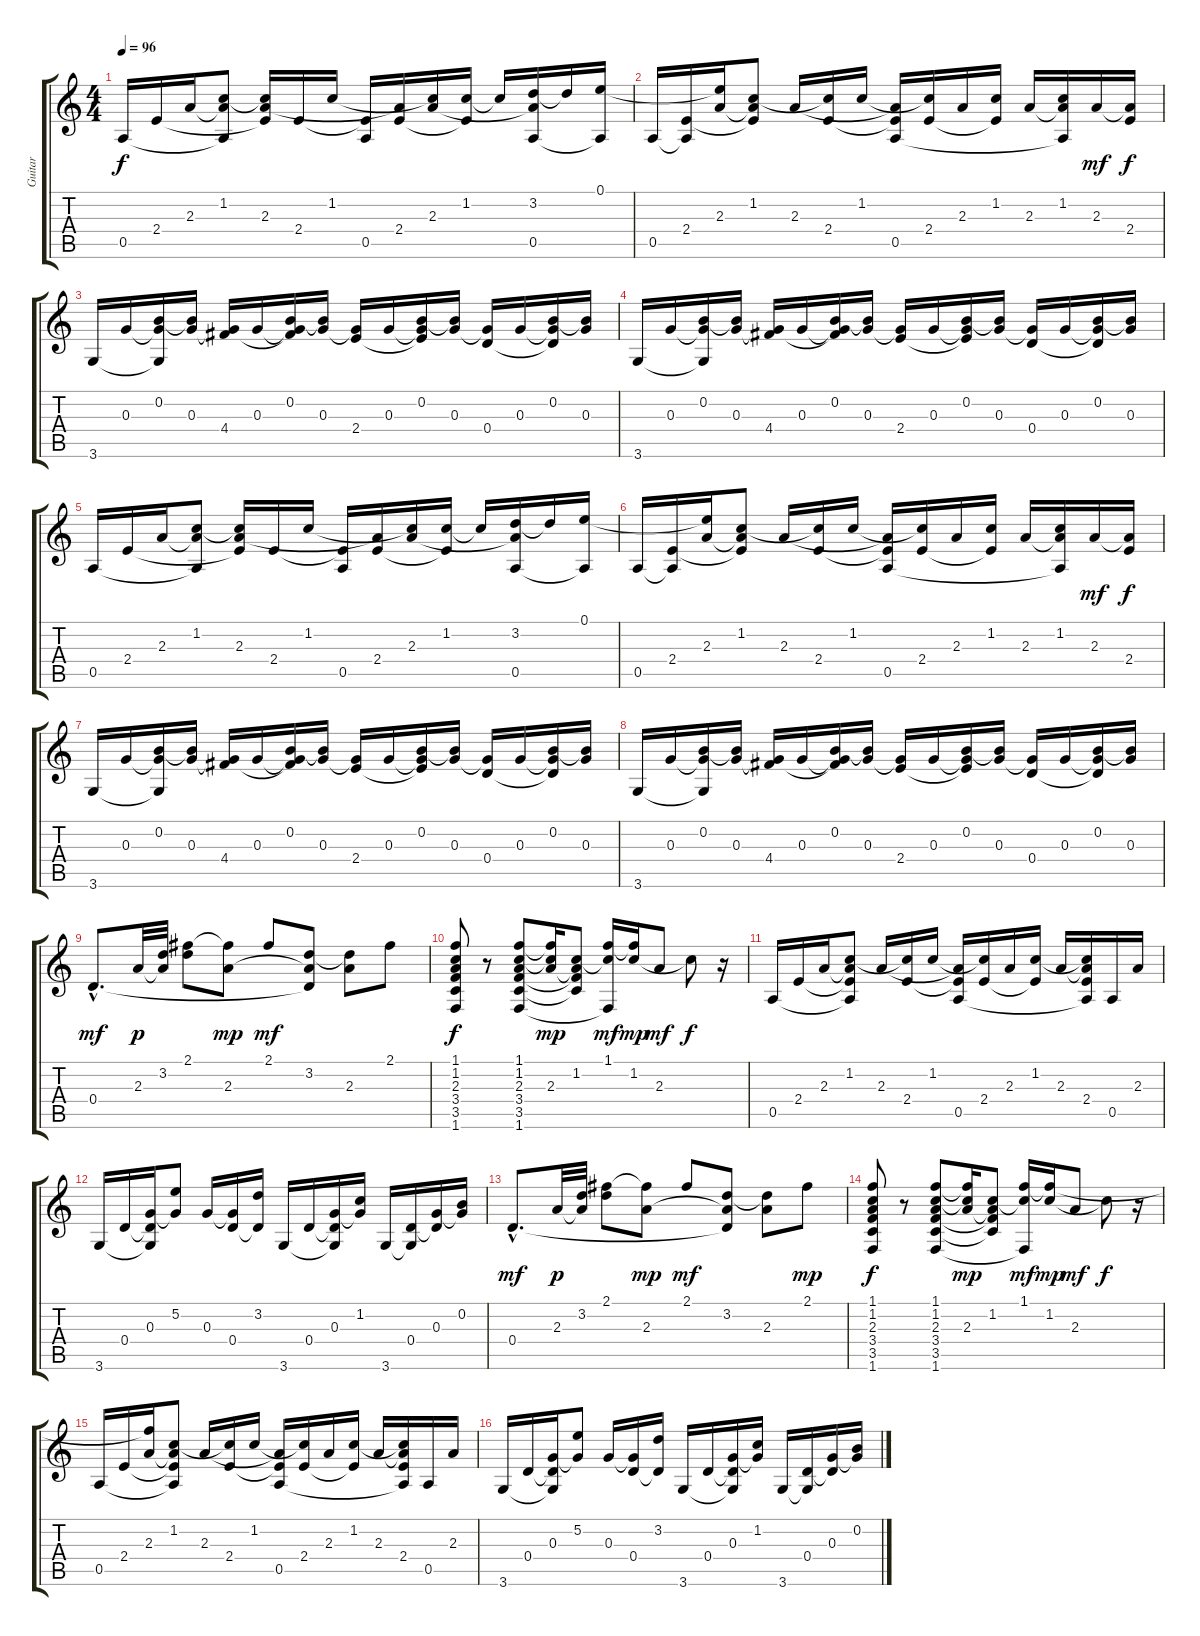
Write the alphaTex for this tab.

\track ("Guitar" "Guitar") {instrument acousticguitarnylon}
\staff {score tabs}
\tuning (E4 B3 G3 D3 A2 E2) {hide}
\ts (4 4)
\tempo 96
\clef g2
\ks c
0.5.16{dy f instrument acousticguitarnylon} 2.4.16 2.3.16 (1.2 2.3{t} 0.5{t}).8 (1.2{t} 2.3 2.4{t}).16 2.4.16 1.2.16 (2.4{t} 0.5).16 (2.3{t} 2.4).16 (1.2{t} 2.3).16 (1.2 2.4{t}).16 1.2{t}.16 (3.2 2.3{t} 0.5).16 3.2{t}.16 (0.1 0.5{t}).16 |
0.5.16 (2.4 0.5{t}).16 (0.1{t} 2.3).16 (1.2 2.3{t} 2.4{t}).8 2.3.16 (1.2{t} 2.4).16 1.2.16 (2.3{t} 2.4{t} 0.5).16 (1.2{t} 2.4).16 2.3.16 (1.2 2.4{t}).16 2.3.16 (1.2 2.3{t} 0.5{t}).16 2.3.16{dy mf} (2.3{t} 2.4).16{dy f} |
3.6.16 0.3.16 (0.2 0.3{t} 3.6{t}).16 (0.2{t} 0.3).16 (0.3{t} 4.4).16 0.3.16 (0.2 0.3{t} 4.4{t}).16 (0.2{t} 0.3).16 (0.3{t} 2.4).16 0.3.16 (0.2 0.3{t} 2.4{t}).16 (0.2{t} 0.3).16 (0.3{t} 0.4).16 0.3.16 (0.2 0.3{t} 0.4{t}).16 (0.2{t} 0.3).16 |
3.6.16 0.3.16 (0.2 0.3{t} 3.6{t}).16 (0.2{t} 0.3).16 (0.3{t} 4.4).16 0.3.16 (0.2 0.3{t} 4.4{t}).16 (0.2{t} 0.3).16 (0.3{t} 2.4).16 0.3.16 (0.2 0.3{t} 2.4{t}).16 (0.2{t} 0.3).16 (0.3{t} 0.4).16 0.3.16 (0.2 0.3{t} 0.4{t}).16 (0.2{t} 0.3).16 |
0.5.16 2.4.16 2.3.16 (1.2 2.3{t} 0.5{t}).8 (1.2{t} 2.3 2.4{t}).16 2.4.16 1.2.16 (2.4{t} 0.5).16 (2.3{t} 2.4).16 (1.2{t} 2.3).16 (1.2 2.4{t}).16 1.2{t}.16 (3.2 2.3{t} 0.5).16 3.2{t}.16 (0.1 0.5{t}).16 |
0.5.16 (2.4 0.5{t}).16 (0.1{t} 2.3).16 (1.2 2.3{t} 2.4{t}).8 2.3.16 (1.2{t} 2.4).16 1.2.16 (2.3{t} 2.4{t} 0.5).16 (1.2{t} 2.4).16 2.3.16 (1.2 2.4{t}).16 2.3.16 (1.2 2.3{t} 0.5{t}).16 2.3.16{dy mf} (2.3{t} 2.4).16{dy f} |
3.6.16 0.3.16 (0.2 0.3{t} 3.6{t}).16 (0.2{t} 0.3).16 (0.3{t} 4.4).16 0.3.16 (0.2 0.3{t} 4.4{t}).16 (0.2{t} 0.3).16 (0.3{t} 2.4).16 0.3.16 (0.2 0.3{t} 2.4{t}).16 (0.2{t} 0.3).16 (0.3{t} 0.4).16 0.3.16 (0.2 0.3{t} 0.4{t}).16 (0.2{t} 0.3).16 |
3.6.16 0.3.16 (0.2 0.3{t} 3.6{t}).16 (0.2{t} 0.3).16 (0.3{t} 4.4).16 0.3.16 (0.2 0.3{t} 4.4{t}).16 (0.2{t} 0.3).16 (0.3{t} 2.4).16 0.3.16 (0.2 0.3{t} 2.4{t}).16 (0.2{t} 0.3).16 (0.3{t} 0.4).16 0.3.16 (0.2 0.3{t} 0.4{t}).16 (0.2{t} 0.3).16 |
0.4{hac}.8{d dy mf} 2.3.32{dy p} (3.2 2.3{t}).32 (2.1 3.2{t}).8 (2.1{t} 2.3).8{dy mp} 2.1.8{dy mf} (3.2 2.3{t} 0.4{t}).8 (3.2{t} 2.3).8 2.1.8 |
(1.1 1.2 2.3 3.4 3.5 1.6).8{dy f} r.8 (1.1 1.2 2.3 3.4 3.5 1.6).8 (1.1{t} 1.2{t} 2.3).16{dy mp} (1.2 2.3{t} 3.4{t} 3.5{t}).8 (1.1 1.2{t} 1.6{t}).16{dy mf} (1.1{t} 1.2).16{dy mp} 2.3.8{dy mf} 1.2{t}.8{dy f} r.16 |
0.5.16 2.4.16 2.3.16 (1.2 2.3{t} 2.4{t} 0.5{t}).8 2.3.16 (1.2{t} 2.4).16 1.2.16 (2.3{t} 2.4{t} 0.5).16 (1.2{t} 2.4).16 2.3.16 (1.2 2.4{t}).16 2.3.16 (1.2{t} 2.3{t} 2.4 0.5{t}).16 0.5.16 2.3.16 |
3.6.16 0.4.16 (0.3 0.4{t} 3.6{t}).16 (5.2 0.3{t}).8 0.3.16 (0.3{t} 0.4).16 (3.2 0.4{t}).16 3.6.16 0.4.16 (0.3 0.4{t} 3.6{t}).16 (1.2 0.3{t}).16 3.6.16 (0.4 3.6{t}).16 (0.3 0.4{t}).16 (0.2 0.3{t}).16 |
0.4{hac}.8{d dy mf} 2.3.32{dy p} (3.2 2.3{t}).32 (2.1 3.2{t}).8 (2.1{t} 2.3).8{dy mp} 2.1.8{dy mf} (3.2 2.3{t} 0.4{t}).8 (3.2{t} 2.3).8 2.1.8{dy mp} |
(1.1 1.2 2.3 3.4 3.5 1.6).8{dy f} r.8 (1.1 1.2 2.3 3.4 3.5 1.6).8 (1.1{t} 1.2{t} 2.3).16{dy mp} (1.2 2.3{t} 3.4{t} 3.5{t}).8 (1.1 1.2{t} 1.6{t}).16{dy mf} (1.1{t} 1.2).16{dy mp} 2.3.8{dy mf} 1.2{t}.8{dy f} r.16 |
0.5.16 2.4.16 (1.1{t} 2.3).16 (1.2 2.3{t} 2.4{t} 0.5{t}).8 2.3.16 (1.2{t} 2.4).16 1.2.16 (2.3{t} 2.4{t} 0.5).16 (1.2{t} 2.4).16 2.3.16 (1.2 2.4{t}).16 2.3.16 (1.2{t} 2.3{t} 2.4 0.5{t}).16 0.5.16 2.3.16 |
3.6.16 0.4.16 (0.3 0.4{t} 3.6{t}).16 (5.2 0.3{t}).8 0.3.16 (0.3{t} 0.4).16 (3.2 0.4{t}).16 3.6.16 0.4.16 (0.3 0.4{t} 3.6{t}).16 (1.2 0.3{t}).16 3.6.16 (0.4 3.6{t}).16 (0.3 0.4{t}).16 (0.2 0.3{t}).16
